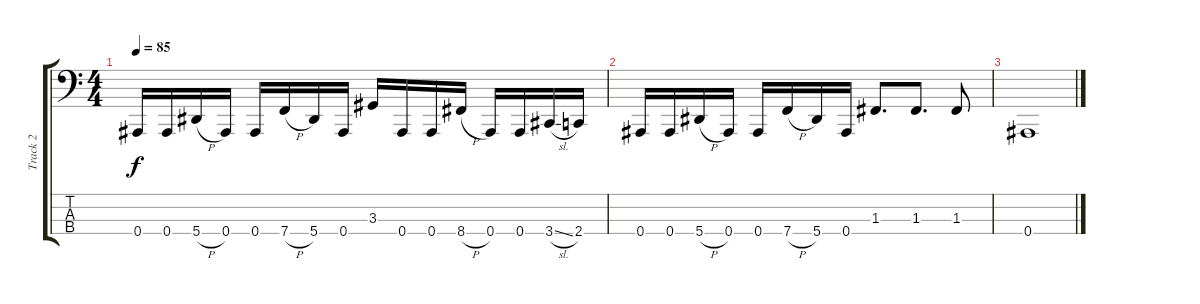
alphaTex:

\track ("Track 2" "Track 2") {instrument electricbasspick}
\staff {score tabs}
\tuning (Eb2 Bb1 F1 Bb0) {hide}
\ts (4 4)
\tempo 85
\clef f4
\ks c
0.4.16{dy f} 0.4.16 5.4{h}.16 0.4.16 0.4.16 7.4{h}.16 5.4.16 0.4.16 3.3.16 0.4.16 0.4.16 8.4{h}.16 0.4.16 0.4.16 3.4{sl}.16 2.4.16 |
0.4.16 0.4.16 5.4{h}.16 0.4.16 0.4.16 7.4{h}.16 5.4.16 0.4.16 1.3.8{d} 1.3.8{d} 1.3.8 |
0.4.1
